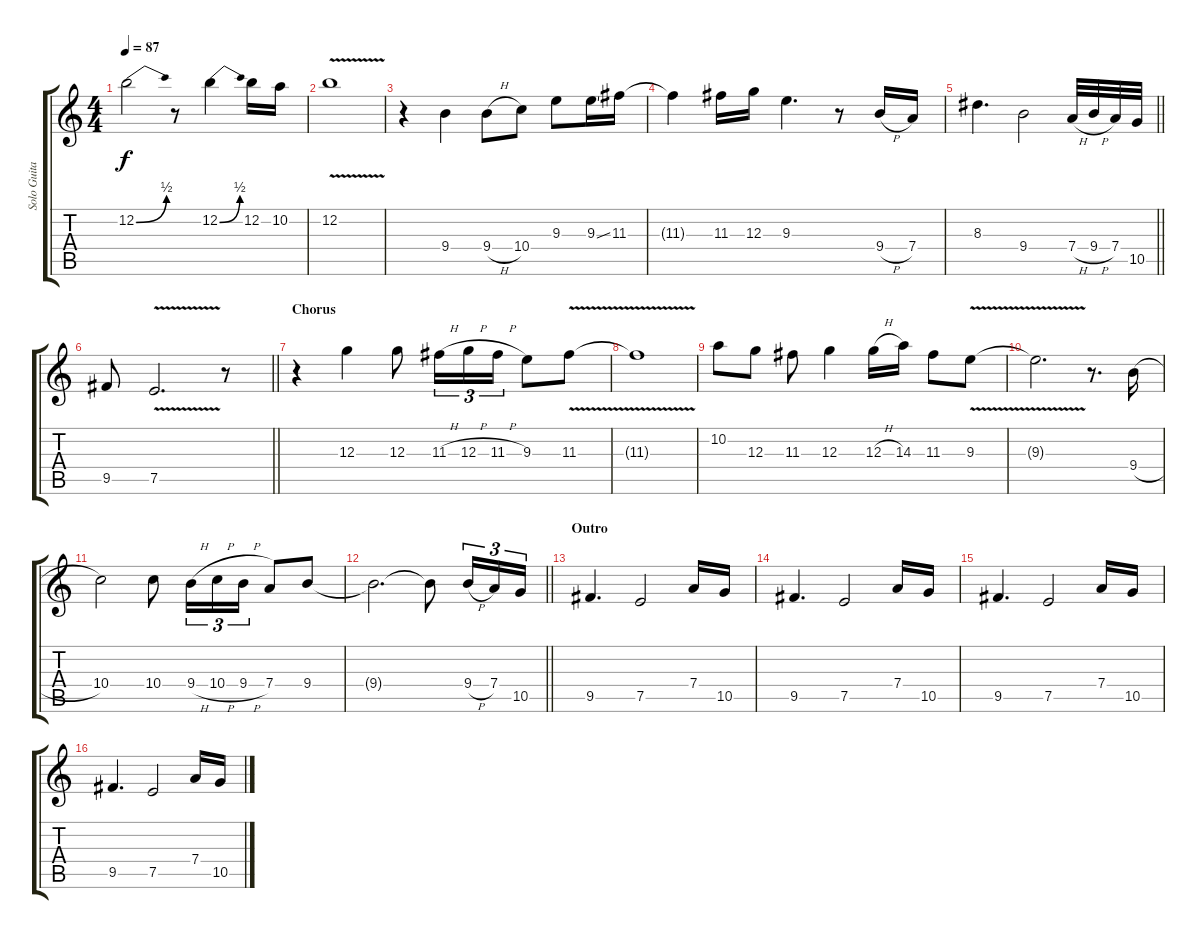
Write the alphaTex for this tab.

\track ("Solo Guitar" "Solo Guita") {instrument overdrivenguitar}
\staff {score tabs}
\tuning (E4 B3 G3 D3 A2 E2) {hide}
\ts (4 4)
\tempo 87
\clef g2
\ks c
12.2{be (bend 0 0 60 2)}.2{dy f} r.8 12.2{be (bend 0 0 60 2)}.4 12.2.16 10.2.16 |
12.2{v}.1 |
r.4 9.4.4 9.4{h}.8 10.4.8 9.3.8 9.3{ss}.16 11.3.16 |
11.3{t}.4 11.3.16 12.3.16 9.3.4{d} r.8 9.4{h}.16 7.4.16 |
\barLineRight lightlight
8.3.4{d} 9.4.2 7.4{h}.32 9.4{h}.32 7.4.32 10.5.32 |
\section ("" "")
\barLineRight lightlight
9.5.8 7.5{v}.2{d} r.8 |
\section ("" "Chorus")
r.4 12.3.4 12.3.8 11.3{h}.16{tu (3 2)} 12.3{h}.16{tu (3 2)} 11.3{h}.16{tu (3 2)} 9.3.8 11.3{v}.8 |
11.3{t}.1 |
10.2.8 12.3.8 11.3.8 12.3.4 12.3{h}.16 14.3.16 11.3.8 9.3{v}.8 |
9.3{t}.2{d} r.8{d} 9.4{h}.16 |
10.4.2 10.4.8 9.4{h}.16{tu (3 2)} 10.4{h}.16{tu (3 2)} 9.4{h}.16{tu (3 2)} 7.4.8 9.4.8 |
\barLineRight lightlight
9.4{t}.2{d} 9.4{t}.8 9.4{h}.16{tu (3 2)} 7.4.16{tu (3 2)} 10.5.16{tu (3 2)} |
\section ("" "Outro")
9.5.4{d} 7.5.2 7.4.16 10.5.16 |
9.5.4{d volume 13} 7.5.2 7.4.16 10.5.16 |
9.5.4{d volume 12} 7.5.2 7.4.16 10.5.16 |
9.5.4{d volume 11} 7.5.2 7.4.16 10.5.16
